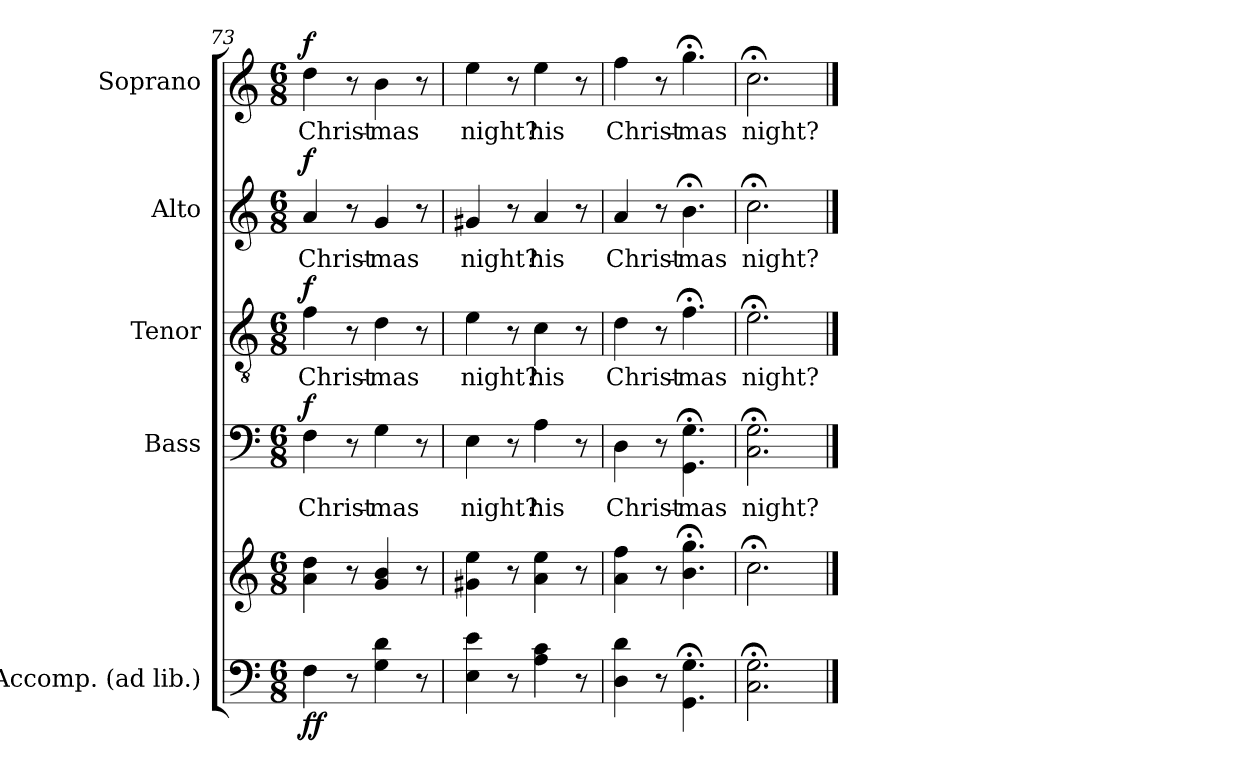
**kern	**kern	**dynam	**kern	**text	**dynam	**kern	**text	**dynam	**kern	**text	**dynam	**kern	**text	**dynam
*part5	*part5	*part5	*part4	*part4	*part4	*part3	*part3	*part3	*part2	*part2	*part2	*part1	*part1	*part1
*staff6	*staff5	*staff5/6	*staff4	*staff4	*staff4	*staff3	*staff3	*staff3	*staff2	*staff2	*staff2	*staff1	*staff1	*staff1
*I"Accomp. (ad lib.)	*	*	*I"Bass	*	*	*I"Tenor	*	*	*I"Alto	*	*	*I"Soprano	*	*
*	*	*	*I'B	*	*	*I'T	*	*	*I'A	*	*	*I'S	*	*
*clefF4	*clefG2	*	*clefF4	*	*	*clefGv2	*	*	*clefG2	*	*	*clefG2	*	*
*k[]	*k[]	*	*k[]	*	*	*k[]	*	*	*k[]	*	*	*k[]	*	*
*C:	*C:	*	*C:	*	*	*C:	*	*	*C:	*	*	*C:	*	*
*M6/8	*M6/8	*	*M6/8	*	*	*M6/8	*	*	*M6/8	*	*	*M6/8	*	*
=73	=73	=73	=73	=73	=73	=73	=73	=73	=73	=73	=73	=73	=73	=73
!	!	!LO:DY:b=2	!	!LO:LY:b	!	!	!LO:LY:b	!	!	!LO:LY:b	!	!	!LO:LY:b	!
!	!	!LO:DY:n=1:b	!	!	!LO:DY:b	!	!	!LO:DY:b	!	!	!LO:DY:b	!	!	!LO:DY:b
4F	4a 4dd	f f	4F	Christ-	f	4f	Christ-	f	4a	Christ-	f	4dd	Christ-	f
8r	8r	.	8r	.	.	8r	.	.	8r	.	.	8r	.	.
!	!	!	!	!LO:LY:b	!	!	!LO:LY:b	!	!	!LO:LY:b	!	!	!LO:LY:b	!
4G 4d	4g 4b	.	4G	-mas	.	4d	-mas	.	4g	-mas	.	4b	-mas	.
8r	8r	.	8r	.	.	8r	.	.	8r	.	.	8r	.	.
=74	=74	=74	=74	=74	=74	=74	=74	=74	=74	=74	=74	=74	=74	=74
!	!	!	!	!LO:LY:b	!	!	!LO:LY:b	!	!	!LO:LY:b	!	!	!LO:LY:b	!
4E 4e	4g#X 4ee	.	4E	night?	.	4e	night?	.	4g#X	night?	.	4ee	night?	.
8r	8r	.	8r	.	.	8r	.	.	8r	.	.	8r	.	.
!	!	!	!	!LO:LY:b	!	!	!LO:LY:b	!	!	!LO:LY:b	!	!	!LO:LY:b	!
4A 4c	4a 4ee	.	4A	his	.	4c	his	.	4a	his	.	4ee	his	.
8r	8r	.	8r	.	.	8r	.	.	8r	.	.	8r	.	.
=75	=75	=75	=75	=75	=75	=75	=75	=75	=75	=75	=75	=75	=75	=75
!	!	!	!	!LO:LY:b	!	!	!LO:LY:b	!	!	!LO:LY:b	!	!	!LO:LY:b	!
4D 4d	4a 4ff	.	4D	Christ-	.	4d	Christ-	.	4a	Christ-	.	4ff	Christ-	.
8r	8r	.	8r	.	.	8r	.	.	8r	.	.	8r	.	.
!	!	!	!	!LO:LY:b	!	!	!LO:LY:b	!	!	!LO:LY:b	!	!	!LO:LY:b	!
4.GG\;< 4.G\;<	4.b;< 4.gg;<	.	4.GG\;< 4.G\;<	-mas	.	4.f;<	-mas	.	4.b;<	-mas	.	4.gg;<	-mas	.
=76	=76	=76	=76	=76	=76	=76	=76	=76	=76	=76	=76	=76	=76	=76
!	!	!	!	!LO:LY:b	!	!	!LO:LY:b	!	!	!LO:LY:b	!	!	!LO:LY:b	!
2.C;< 2.G;<	2.cc;<	.	2.C;< 2.G;<	night?	.	2.e;<	night?	.	2.cc;<	night?	.	2.cc;<	night?	.
==	==	==	==	==	==	==	==	==	==	==	==	==	==	==
*-	*-	*-	*-	*-	*-	*-	*-	*-	*-	*-	*-	*-	*-	*-
